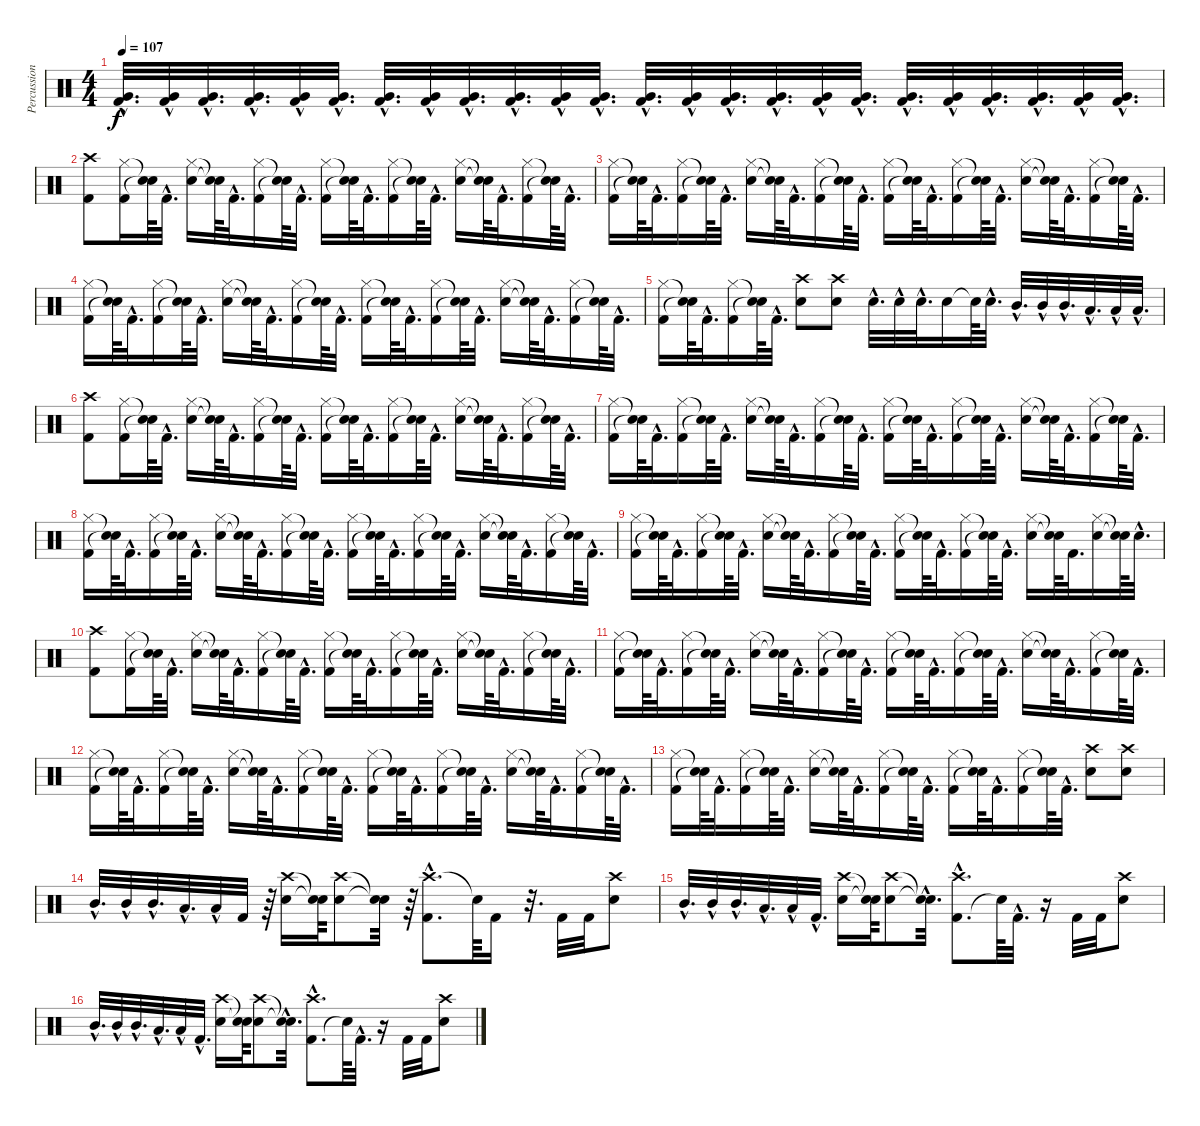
\track ("Percussion" "Percussion") {instrument percussion}
\staff {score}
\articulation defaults
\ts (4 4)
\tempo 107
\clef neutral
\ks c
("Kick (hit) 2"{hac} "Very Low Tom (hit)"{hac}).32{d dy f} ("Kick (hit) 2"{hac} "Very Low Tom (hit)"{hac}).32{balance 0} ("Kick (hit) 2"{hac} "Very Low Tom (hit)"{hac}).32{d balance 1} ("Kick (hit) 2"{hac} "Very Low Tom (hit)"{hac}).32{d balance 2} ("Very Low Tom (hit)"{hac} "Kick (hit) 2"{hac}).32{balance 2} ("Kick (hit) 2"{hac} "Very Low Tom (hit)"{hac}).32{d balance 3} ("Very Low Tom (hit)"{hac} "Kick (hit) 2"{hac}).32{d balance 4} ("Kick (hit) 2"{hac} "Very Low Tom (hit)"{hac}).32{balance 4} ("Kick (hit) 2"{hac} "Very Low Tom (hit)"{hac}).32{d balance 5} ("Kick (hit) 2"{hac} "Very Low Tom (hit)"{hac}).32{d balance 6} ("Very Low Tom (hit)"{hac} "Kick (hit) 2"{hac}).32{balance 6} ("Very Low Tom (hit)"{hac} "Kick (hit) 2"{hac}).32{d balance 7} ("Kick (hit) 2"{hac} "Very Low Tom (hit)"{hac}).32{d balance 8} ("Kick (hit) 2"{hac} "Very Low Tom (hit)"{hac}).32{balance 8} ("Very Low Tom (hit)"{hac} "Kick (hit) 2"{hac}).32{d balance 9} ("Kick (hit) 2"{hac} "Very Low Tom (hit)"{hac}).32{d balance 10} ("Very Low Tom (hit)"{hac} "Kick (hit) 2"{hac}).32{balance 10} ("Very Low Tom (hit)"{hac} "Kick (hit) 2"{hac}).32{d balance 11} ("Very Low Tom (hit)"{hac} "Kick (hit) 2"{hac}).32{d balance 12} ("Kick (hit) 2"{hac} "Very Low Tom (hit)"{hac}).32{balance 12} ("Very Low Tom (hit)"{hac} "Kick (hit) 2"{hac}).32{d balance 13} ("Very Low Tom (hit)"{hac} "Kick (hit) 2"{hac}).32{d balance 14} ("Very Low Tom (hit)"{hac} "Kick (hit) 2"{hac}).32{balance 14} ("Kick (hit) 2"{hac} "Very Low Tom (hit)"{hac}).32{d balance 15} |
("Kick (hit) 2" "Crash high (hit)").8{balance 8} ("Kick (hit) 2" "Hi-Hat (closed)").16 ("Snare (hit)"{t} "Snare (hit)"{t}).64 "Kick (hit) 2"{hac}.32{d} ("Electric Snare (hit)" "Hi-Hat (closed)").16 ("Snare (hit)"{t} "Snare (hit)"{t}).64 "Kick (hit) 2"{hac}.32{d} ("Kick (hit) 2" "Hi-Hat (closed)").16 ("Snare (hit)"{t} "Snare (hit)"{t}).64 "Kick (hit) 2"{hac}.32{d} ("Hi-Hat (closed)" "Kick (hit) 2").16 ("Snare (hit)"{t} "Snare (hit)"{t}).64 "Kick (hit) 2"{hac}.32{d} ("Kick (hit) 2" "Hi-Hat (closed)").16 ("Snare (hit)"{t} "Snare (hit)"{t}).64 "Kick (hit) 2"{hac}.32{d} ("Hi-Hat (closed)" "Electric Snare (hit)").16 ("Snare (hit)"{t} "Snare (hit)"{t}).64 "Kick (hit) 2"{hac}.32{d} ("Kick (hit) 2" "Hi-Hat (closed)").16 ("Snare (hit)"{t} "Snare (hit)"{t}).64 "Kick (hit) 2"{hac}.32{d} |
("Kick (hit) 2" "Hi-Hat (closed)").16 ("Snare (hit)"{t} "Snare (hit)"{t}).64 "Kick (hit) 2"{hac}.32{d} ("Hi-Hat (closed)" "Kick (hit) 2").16 ("Snare (hit)"{t} "Snare (hit)"{t}).64 "Kick (hit) 2"{hac}.32{d} ("Hi-Hat (closed)" "Electric Snare (hit)").16 ("Snare (hit)"{t} "Snare (hit)"{t}).64 "Kick (hit) 2"{hac}.32{d} ("Hi-Hat (closed)" "Kick (hit) 2").16 ("Snare (hit)"{t} "Snare (hit)"{t}).64 "Kick (hit) 2"{hac}.32{d} ("Hi-Hat (closed)" "Kick (hit) 2").16 ("Snare (hit)"{t} "Snare (hit)"{t}).64 "Kick (hit) 2"{hac}.32{d} ("Hi-Hat (closed)" "Kick (hit) 2").16 ("Snare (hit)"{t} "Snare (hit)"{t}).64 "Kick (hit) 2"{hac}.32{d} ("Electric Snare (hit)" "Hi-Hat (closed)").16 ("Snare (hit)"{t} "Snare (hit)"{t}).64 "Kick (hit) 2"{hac}.32{d} ("Hi-Hat (closed)" "Kick (hit) 2").16 ("Snare (hit)"{t} "Snare (hit)"{t}).64 "Kick (hit) 2"{hac}.32{d} |
("Hi-Hat (closed)" "Kick (hit) 2").16 ("Snare (hit)"{t} "Snare (hit)"{t}).64 "Kick (hit) 2"{hac}.32{d} ("Hi-Hat (closed)" "Kick (hit) 2").16 ("Snare (hit)"{t} "Snare (hit)"{t}).64 "Kick (hit) 2"{hac}.32{d} ("Hi-Hat (closed)" "Electric Snare (hit)").16 ("Snare (hit)"{t} "Snare (hit)"{t}).64 "Kick (hit) 2"{hac}.32{d} ("Kick (hit) 2" "Hi-Hat (closed)").16 ("Snare (hit)"{t} "Snare (hit)"{t}).64 "Kick (hit) 2"{hac}.32{d} ("Kick (hit) 2" "Hi-Hat (closed)").16 ("Snare (hit)"{t} "Snare (hit)"{t}).64 "Kick (hit) 2"{hac}.32{d} ("Kick (hit) 2" "Hi-Hat (closed)").16 ("Snare (hit)"{t} "Snare (hit)"{t}).64 "Kick (hit) 2"{hac}.32{d} ("Hi-Hat (closed)" "Electric Snare (hit)").16 ("Snare (hit)"{t} "Snare (hit)"{t}).64 "Kick (hit) 2"{hac}.32{d} ("Hi-Hat (closed)" "Kick (hit) 2").16 ("Snare (hit)"{t} "Snare (hit)"{t}).64 "Kick (hit) 2"{hac}.32{d} |
("Kick (hit) 2" "Hi-Hat (closed)").16 ("Snare (hit)"{t} "Snare (hit)"{t}).64 "Kick (hit) 2"{hac}.32{d} ("Hi-Hat (closed)" "Kick (hit) 2").16 ("Snare (hit)"{t} "Snare (hit)"{t}).64 "Kick (hit) 2"{hac}.32{d} ("Electric Snare (hit)" "Crash high (hit)").8 ("Electric Snare (hit)" "Crash high (hit)").8 "Electric Snare (hit)"{hac}.32{d} "Electric Snare (hit)"{hac}.32 "Electric Snare (hit)"{hac}.32{d} "Electric Snare (hit)".16 "Snare (hit)"{t}.64 "Electric Snare (hit)"{hac}.32{d} "Mid Tom (hit)"{hac}.32{d} "Mid Tom (hit)"{hac}.32 "Mid Tom (hit)"{hac}.32{d} "Low Tom (hit)"{hac}.32{d} "Low Tom (hit)"{hac}.32 "Low Tom (hit)"{hac}.32{d} |
("Crash high (hit)" "Kick (hit) 2").8 ("Kick (hit) 2" "Hi-Hat (closed)").16 ("Snare (hit)"{t} "Snare (hit)"{t}).64 "Kick (hit) 2"{hac}.32{d} ("Hi-Hat (closed)" "Electric Snare (hit)").16 ("Snare (hit)"{t} "Snare (hit)"{t}).64 "Kick (hit) 2"{hac}.32{d} ("Hi-Hat (closed)" "Kick (hit) 2").16 ("Snare (hit)"{t} "Snare (hit)"{t}).64 "Kick (hit) 2"{hac}.32{d} ("Kick (hit) 2" "Hi-Hat (closed)").16 ("Snare (hit)"{t} "Snare (hit)"{t}).64 "Kick (hit) 2"{hac}.32{d} ("Kick (hit) 2" "Hi-Hat (closed)").16 ("Snare (hit)"{t} "Snare (hit)"{t}).64 "Kick (hit) 2"{hac}.32{d} ("Electric Snare (hit)" "Hi-Hat (closed)").16 ("Snare (hit)"{t} "Snare (hit)"{t}).64 "Kick (hit) 2"{hac}.32{d} ("Hi-Hat (closed)" "Kick (hit) 2").16 ("Snare (hit)"{t} "Snare (hit)"{t}).64 "Kick (hit) 2"{hac}.32{d} |
("Kick (hit) 2" "Hi-Hat (closed)").16 ("Snare (hit)"{t} "Snare (hit)"{t}).64 "Kick (hit) 2"{hac}.32{d} ("Hi-Hat (closed)" "Kick (hit) 2").16 ("Snare (hit)"{t} "Snare (hit)"{t}).64 "Kick (hit) 2"{hac}.32{d} ("Electric Snare (hit)" "Hi-Hat (closed)").16 ("Snare (hit)"{t} "Snare (hit)"{t}).64 "Kick (hit) 2"{hac}.32{d} ("Kick (hit) 2" "Hi-Hat (closed)").16 ("Snare (hit)"{t} "Snare (hit)"{t}).64 "Kick (hit) 2"{hac}.32{d} ("Hi-Hat (closed)" "Kick (hit) 2").16 ("Snare (hit)"{t} "Snare (hit)"{t}).64 "Kick (hit) 2"{hac}.32{d} ("Hi-Hat (closed)" "Kick (hit) 2").16 ("Snare (hit)"{t} "Snare (hit)"{t}).64 "Kick (hit) 2"{hac}.32{d} ("Electric Snare (hit)" "Hi-Hat (closed)").16 ("Snare (hit)"{t} "Snare (hit)"{t}).64 "Kick (hit) 2"{hac}.32{d} ("Kick (hit) 2" "Hi-Hat (closed)").16 ("Snare (hit)"{t} "Snare (hit)"{t}).64 "Kick (hit) 2"{hac}.32{d} |
("Hi-Hat (closed)" "Kick (hit) 2").16 ("Snare (hit)"{t} "Snare (hit)"{t}).64 "Kick (hit) 2"{hac}.32{d} ("Kick (hit) 2" "Hi-Hat (closed)").16 ("Snare (hit)"{t} "Snare (hit)"{t}).64 "Kick (hit) 2"{hac}.32{d} ("Hi-Hat (closed)" "Electric Snare (hit)").16 ("Snare (hit)"{t} "Snare (hit)"{t}).64 "Kick (hit) 2"{hac}.32{d} ("Kick (hit) 2" "Hi-Hat (closed)").16 ("Snare (hit)"{t} "Snare (hit)"{t}).64 "Kick (hit) 2"{hac}.32{d} ("Kick (hit) 2" "Hi-Hat (closed)").16 ("Snare (hit)"{t} "Snare (hit)"{t}).64 "Kick (hit) 2"{hac}.32{d} ("Kick (hit) 2" "Hi-Hat (closed)").16 ("Snare (hit)"{t} "Snare (hit)"{t}).64 "Kick (hit) 2"{hac}.32{d} ("Electric Snare (hit)" "Hi-Hat (closed)").16 ("Snare (hit)"{t} "Snare (hit)"{t}).64 "Kick (hit) 2"{hac}.32{d} ("Kick (hit) 2" "Hi-Hat (closed)").16 ("Snare (hit)"{t} "Snare (hit)"{t}).64 "Kick (hit) 2"{hac}.32{d} |
("Hi-Hat (closed)" "Kick (hit) 2").16 ("Snare (hit)"{t} "Snare (hit)"{t}).64 "Kick (hit) 2"{hac}.32{d} ("Hi-Hat (closed)" "Kick (hit) 2").16 ("Snare (hit)"{t} "Snare (hit)"{t}).64 "Kick (hit) 2"{hac}.32{d} ("Electric Snare (hit)" "Hi-Hat (closed)").16 ("Snare (hit)"{t} "Snare (hit)"{t}).64 "Kick (hit) 2"{hac}.32{d} ("Kick (hit) 2" "Hi-Hat (closed)").16 ("Snare (hit)"{t} "Snare (hit)"{t}).64 "Kick (hit) 2"{hac}.32{d} ("Kick (hit) 2" "Hi-Hat (closed)").16 ("Snare (hit)"{t} "Snare (hit)"{t}).64 "Kick (hit) 2"{hac}.32{d} ("Kick (hit) 2" "Hi-Hat (closed)").16 ("Snare (hit)"{t} "Snare (hit)"{t}).64 "Kick (hit) 2"{hac}.32{d} ("Electric Snare (hit)" "Hi-Hat (closed)").16 ("Snare (hit)"{t} "Snare (hit)"{t}).64 "Kick (hit) 2".32{d} ("Hi-Hat (closed)" "Electric Snare (hit)").16 ("Snare (hit)"{t} "Snare (hit)"{t}).64 "Electric Snare (hit)"{hac}.32{d} |
("Kick (hit) 2" "Crash high (hit)").8 ("Kick (hit) 2" "Hi-Hat (closed)").16 ("Snare (hit)"{t} "Snare (hit)"{t}).64 "Kick (hit) 2"{hac}.32{d} ("Electric Snare (hit)" "Hi-Hat (closed)").16 ("Snare (hit)"{t} "Snare (hit)"{t}).64 "Kick (hit) 2"{hac}.32{d} ("Kick (hit) 2" "Hi-Hat (closed)").16 ("Snare (hit)"{t} "Snare (hit)"{t}).64 "Kick (hit) 2"{hac}.32{d} ("Hi-Hat (closed)" "Kick (hit) 2").16 ("Snare (hit)"{t} "Snare (hit)"{t}).64 "Kick (hit) 2"{hac}.32{d} ("Kick (hit) 2" "Hi-Hat (closed)").16 ("Snare (hit)"{t} "Snare (hit)"{t}).64 "Kick (hit) 2"{hac}.32{d} ("Electric Snare (hit)" "Hi-Hat (closed)").16 ("Snare (hit)"{t} "Snare (hit)"{t}).64 "Kick (hit) 2"{hac}.32{d} ("Hi-Hat (closed)" "Kick (hit) 2").16 ("Snare (hit)"{t} "Snare (hit)"{t}).64 "Kick (hit) 2"{hac}.32{d} |
("Hi-Hat (closed)" "Kick (hit) 2").16 ("Snare (hit)"{t} "Snare (hit)"{t}).64 "Kick (hit) 2"{hac}.32{d} ("Kick (hit) 2" "Hi-Hat (closed)").16 ("Snare (hit)"{t} "Snare (hit)"{t}).64 "Kick (hit) 2"{hac}.32{d} ("Hi-Hat (closed)" "Electric Snare (hit)").16 ("Snare (hit)"{t} "Snare (hit)"{t}).64 "Kick (hit) 2"{hac}.32{d} ("Kick (hit) 2" "Hi-Hat (closed)").16 ("Snare (hit)"{t} "Snare (hit)"{t}).64 "Kick (hit) 2"{hac}.32{d} ("Kick (hit) 2" "Hi-Hat (closed)").16 ("Snare (hit)"{t} "Snare (hit)"{t}).64 "Kick (hit) 2"{hac}.32{d} ("Kick (hit) 2" "Hi-Hat (closed)").16 ("Snare (hit)"{t} "Snare (hit)"{t}).64 "Kick (hit) 2"{hac}.32{d} ("Electric Snare (hit)" "Hi-Hat (closed)").16 ("Snare (hit)"{t} "Snare (hit)"{t}).64 "Kick (hit) 2"{hac}.32{d} ("Kick (hit) 2" "Hi-Hat (closed)").16 ("Snare (hit)"{t} "Snare (hit)"{t}).64 "Kick (hit) 2"{hac}.32{d} |
("Kick (hit) 2" "Hi-Hat (closed)").16 ("Snare (hit)"{t} "Snare (hit)"{t}).64 "Kick (hit) 2"{hac}.32{d} ("Kick (hit) 2" "Hi-Hat (closed)").16 ("Snare (hit)"{t} "Snare (hit)"{t}).64 "Kick (hit) 2"{hac}.32{d} ("Hi-Hat (closed)" "Electric Snare (hit)").16 ("Snare (hit)"{t} "Snare (hit)"{t}).64 "Kick (hit) 2"{hac}.32{d} ("Hi-Hat (closed)" "Kick (hit) 2").16 ("Snare (hit)"{t} "Snare (hit)"{t}).64 "Kick (hit) 2"{hac}.32{d} ("Hi-Hat (closed)" "Kick (hit) 2").16 ("Snare (hit)"{t} "Snare (hit)"{t}).64 "Kick (hit) 2"{hac}.32{d} ("Hi-Hat (closed)" "Kick (hit) 2").16 ("Snare (hit)"{t} "Snare (hit)"{t}).64 "Kick (hit) 2"{hac}.32{d} ("Hi-Hat (closed)" "Electric Snare (hit)").16 ("Snare (hit)"{t} "Snare (hit)"{t}).64 "Kick (hit) 2"{hac}.32{d} ("Kick (hit) 2" "Hi-Hat (closed)").16 ("Snare (hit)"{t} "Snare (hit)"{t}).64 "Kick (hit) 2"{hac}.32{d} |
("Hi-Hat (closed)" "Kick (hit) 2").16 ("Snare (hit)"{t} "Snare (hit)"{t}).64 "Kick (hit) 2"{hac}.32{d} ("Hi-Hat (closed)" "Kick (hit) 2").16 ("Snare (hit)"{t} "Snare (hit)"{t}).64 "Kick (hit) 2"{hac}.32{d} ("Electric Snare (hit)" "Hi-Hat (closed)").16 ("Snare (hit)"{t} "Snare (hit)"{t}).64 "Kick (hit) 2"{hac}.32{d} ("Kick (hit) 2" "Hi-Hat (closed)").16 ("Snare (hit)"{t} "Snare (hit)"{t}).64 "Kick (hit) 2"{hac}.32{d} ("Kick (hit) 2" "Hi-Hat (closed)").16 ("Snare (hit)"{t} "Snare (hit)"{t}).64 "Kick (hit) 2"{hac}.32{d} ("Kick (hit) 2" "Hi-Hat (closed)").16 ("Snare (hit)"{t} "Snare (hit)"{t}).64 "Kick (hit) 2"{hac}.32{d} ("Crash high (hit)" "Electric Snare (hit)").8 ("Electric Snare (hit)" "Crash high (hit)").8 |
"Mid Tom (hit)"{hac}.32{d} "Mid Tom (hit)"{hac}.32 "Mid Tom (hit)"{hac}.32{d} "Low Tom (hit)"{hac}.32{d} "Low Tom (hit)"{hac}.32 "Kick (hit) 2".32 r.64 ("Electric Snare (hit)" "Crash high (hit)").16 ("Snare (hit)"{t} "Snare (hit)"{t}).64 ("Crash high (hit)" "Electric Snare (hit)").8 ("Snare (hit)"{t} "Snare (hit)"{t}).32 r.64 ("Crash high (hit)"{hac} "Kick (hit) 2").8{d} "Snare (hit)"{t}.64 "Kick (hit) 2".16 r.32{d} "Kick (hit) 2".32 "Kick (hit) 2".32 ("Crash high (hit)" "Electric Snare (hit)").8 |
"Mid Tom (hit)"{hac}.32{d} "Mid Tom (hit)"{hac}.32 "Mid Tom (hit)"{hac}.32{d} "Low Tom (hit)"{hac}.32{d} "Low Tom (hit)"{hac}.32 "Kick (hit) 2"{hac}.32{d} ("Electric Snare (hit)" "Crash high (hit)").16 ("Snare (hit)"{t} "Snare (hit)"{t}).64 ("Crash high (hit)" "Electric Snare (hit)").8 ("Snare (hit)"{hac t} "Snare (hit)"{hac t}).32{d} ("Kick (hit) 2" "Crash high (hit)"{hac}).8{d} "Snare (hit)"{t}.64 "Kick (hit) 2"{hac}.32{d} r.16 "Kick (hit) 2".32 "Kick (hit) 2".32 ("Crash high (hit)" "Electric Snare (hit)").8 |
"Mid Tom (hit)"{hac}.32{d} "Mid Tom (hit)"{hac}.32 "Mid Tom (hit)"{hac}.32{d} "Low Tom (hit)"{hac}.32{d} "Low Tom (hit)"{hac}.32 "Kick (hit) 2"{hac}.32{d} ("Electric Snare (hit)" "Crash high (hit)").16 ("Snare (hit)"{t} "Snare (hit)"{t}).64 ("Crash high (hit)" "Electric Snare (hit)").8 ("Snare (hit)"{hac t} "Snare (hit)"{hac t}).32{d} ("Kick (hit) 2" "Crash high (hit)"{hac}).8{d} "Snare (hit)"{t}.64 "Kick (hit) 2"{hac}.32{d} r.16 "Kick (hit) 2".32 "Kick (hit) 2".32 ("Crash high (hit)" "Electric Snare (hit)").8
